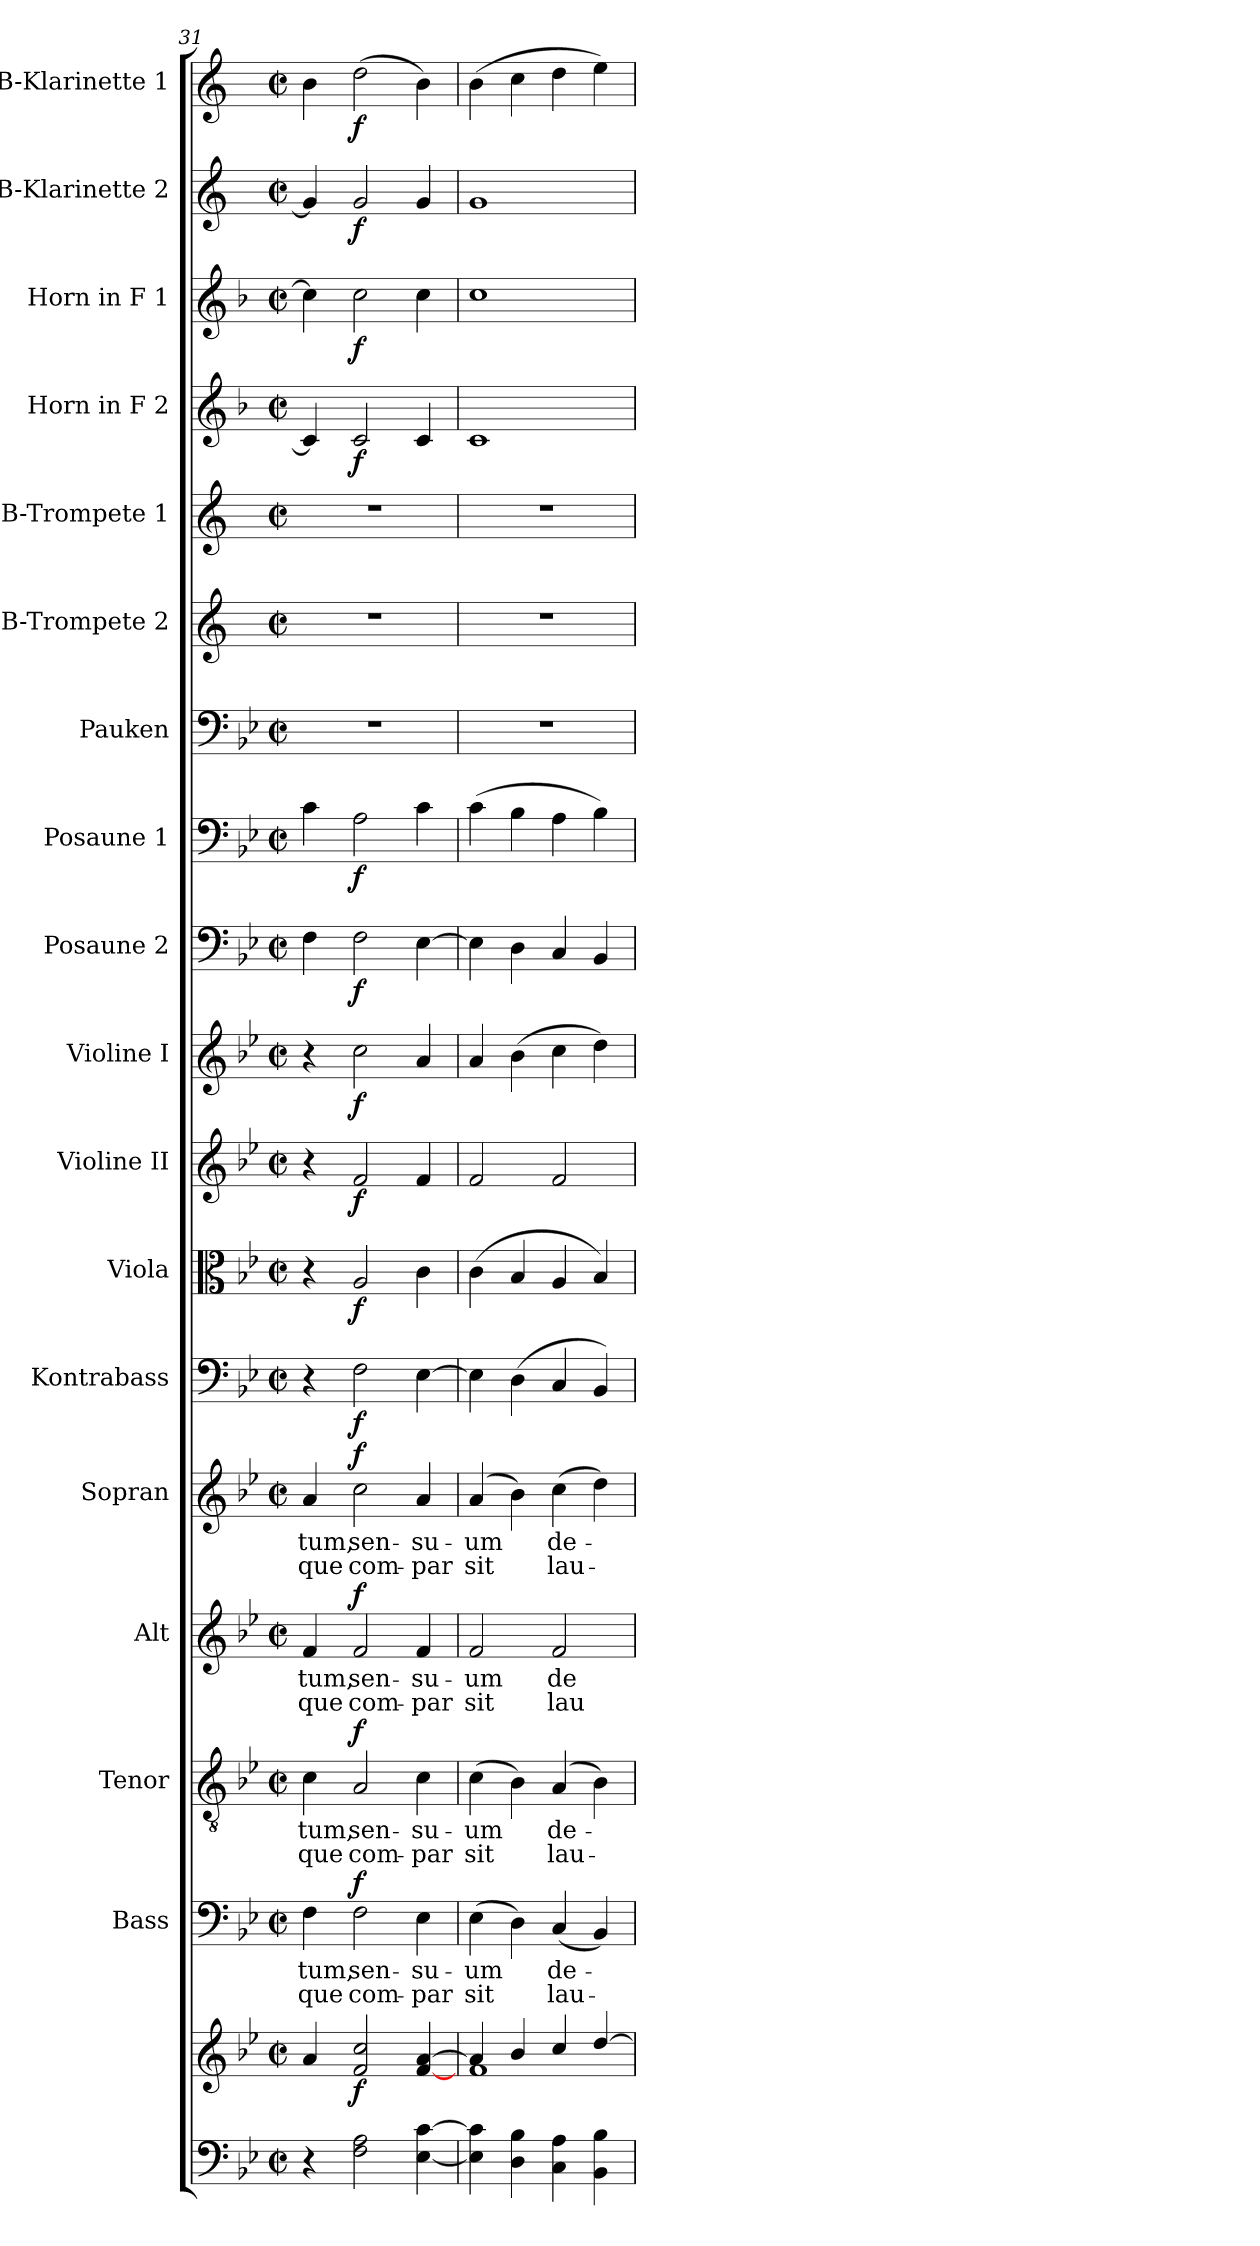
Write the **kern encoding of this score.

**kern	**kern	**dynam	**kern	**text	**text	**dynam	**kern	**text	**text	**dynam	**kern	**text	**text	**dynam	**kern	**text	**text	**dynam	**kern	**dynam	**kern	**dynam	**kern	**dynam	**kern	**dynam	**kern	**dynam	**kern	**dynam	**kern	**kern	**kern	**kern	**dynam	**kern	**dynam	**kern	**dynam	**kern	**dynam
*part18	*part18	*part18	*part17	*part17	*part17	*part17	*part16	*part16	*part16	*part16	*part15	*part15	*part15	*part15	*part14	*part14	*part14	*part14	*part13	*part13	*part12	*part12	*part11	*part11	*part10	*part10	*part9	*part9	*part8	*part8	*part7	*part6	*part5	*part4	*part4	*part3	*part3	*part2	*part2	*part1	*part1
*staff19	*staff18	*staff18/19	*staff17	*staff17	*staff17	*staff17	*staff16	*staff16	*staff16	*staff16	*staff15	*staff15	*staff15	*staff15	*staff14	*staff14	*staff14	*staff14	*staff13	*staff13	*staff12	*staff12	*staff11	*staff11	*staff10	*staff10	*staff9	*staff9	*staff8	*staff8	*staff7	*staff6	*staff5	*staff4	*staff4	*staff3	*staff3	*staff2	*staff2	*staff1	*staff1
*	*	*	*I"Bass	*	*	*	*I"Tenor	*	*	*	*I"Alt	*	*	*	*I"Sopran	*	*	*	*I"Kontrabass	*	*I"Viola	*	*I"Violine II	*	*I"Violine I	*	*I"Posaune 2	*	*I"Posaune 1	*	*I"Pauken	*I"B-Trompete 2	*I"B-Trompete 1	*I"Horn in F 2	*	*I"Horn in F 1	*	*I"B-Klarinette 2	*	*I"B-Klarinette 1	*
*	*	*	*I'B.	*	*	*	*I'T.	*	*	*	*I'A.	*	*	*	*I'S.	*	*	*	*I'Kb.	*	*I'Vla.	*	*I'Vl. II	*	*I'Vl. I	*	*I'Pos. 2	*	*I'Pos. 1	*	*I'Pk.	*I'B Trp. 2	*I'B Trp. 1	*	*	*	*	*I'Kl. 2	*	*I'Kl. 1	*
*clefF4	*clefG2	*	*clefF4	*	*	*	*clefGv2	*	*	*	*clefG2	*	*	*	*clefG2	*	*	*	*clefF4	*	*clefC3	*	*clefG2	*	*clefG2	*	*clefF4	*	*clefF4	*	*clefF4	*clefG2	*clefG2	*clefG2	*	*clefG2	*	*clefG2	*	*clefG2	*
*	*	*	*	*	*	*	*	*	*	*	*	*	*	*	*	*	*	*	*ITrd7c12	*	*	*	*	*	*	*	*	*	*	*	*	*ITrd1c2	*ITrd1c2	*ITrd4c7	*	*ITrd4c7	*	*ITrd1c2	*	*ITrd1c2	*
*k[b-e-]	*k[b-e-]	*	*k[b-e-]	*	*	*	*k[b-e-]	*	*	*	*k[b-e-]	*	*	*	*k[b-e-]	*	*	*	*k[b-e-]	*	*k[b-e-]	*	*k[b-e-]	*	*k[b-e-]	*	*k[b-e-]	*	*k[b-e-]	*	*k[b-e-]	*k[b-e-]	*k[b-e-]	*k[b-e-]	*	*k[b-e-]	*	*k[b-e-]	*	*k[b-e-]	*
*B-:	*B-:	*	*B-:	*	*	*	*B-:	*	*	*	*B-:	*	*	*	*B-:	*	*	*	*B-:	*	*B-:	*	*B-:	*	*B-:	*	*B-:	*	*B-:	*	*B-:	*B-:	*B-:	*B-:	*	*B-:	*	*B-:	*	*B-:	*
*M2/2	*M2/2	*	*M2/2	*	*	*	*M2/2	*	*	*	*M2/2	*	*	*	*M2/2	*	*	*	*M2/2	*	*M2/2	*	*M2/2	*	*M2/2	*	*M2/2	*	*M2/2	*	*M2/2	*M2/2	*M2/2	*M2/2	*	*M2/2	*	*M2/2	*	*M2/2	*
*met(c|)	*met(c|)	*	*met(c|)	*	*	*	*met(c|)	*	*	*	*met(c|)	*	*	*	*met(c|)	*	*	*	*met(c|)	*	*met(c|)	*	*met(c|)	*	*met(c|)	*	*met(c|)	*	*met(c|)	*	*met(c|)	*met(c|)	*met(c|)	*met(c|)	*	*met(c|)	*	*met(c|)	*	*met(c|)	*
=31	=31	=31	=31	=31	=31	=31	=31	=31	=31	=31	=31	=31	=31	=31	=31	=31	=31	=31	=31	=31	=31	=31	=31	=31	=31	=31	=31	=31	=31	=31	=31	=31	=31	=31	=31	=31	=31	=31	=31	=31	=31
!	!	!	!	!LO:LY:b	!LO:LY:b	!	!	!LO:LY:b	!LO:LY:b	!	!	!LO:LY:b	!LO:LY:b	!	!	!LO:LY:b	!LO:LY:b	!	!	!	!	!	!	!	!	!	!	!	!	!	!	!	!	!	!	!	!	!	!	!	!
4r	4a/	.	4F\	-tum,	-que	.	4c\	-tum,	-que	.	4f/	-tum,	-que	.	4a/	-tum,	-que	.	4r	.	4r	.	4r	.	4r	.	4F\	.	4c\	.	1r	1r	1r	4F/]	.	4f\]	.	4f/]	.	4a\	.
!	!	!LO:DY:b	!	!LO:LY:b	!LO:LY:b	!LO:DY:a	!	!LO:LY:b	!LO:LY:b	!LO:DY:a	!	!LO:LY:b	!LO:LY:b	!LO:DY:a	!	!LO:LY:b	!LO:LY:b	!LO:DY:a	!	!LO:DY:b	!	!LO:DY:b	!	!LO:DY:b	!	!LO:DY:b	!	!LO:DY:b	!	!LO:DY:b	!	!	!	!	!LO:DY:b	!	!LO:DY:b	!	!LO:DY:b	!	!LO:DY:b
2F\ 2A\	2f/ 2cc/	f	2F\	sen-	com-	f	2A/	sen-	com-	f	2f/	sen-	com-	f	2cc\	sen-	com-	f	2FF\	f	2A/	f	2f/	f	2cc\	f	2F\	f	2A\	f	.	.	.	2F/	f	2f\	f	2f/	f	(>2cc\	f
!	!	!	!	!LO:LY:b	!LO:LY:b	!	!	!LO:LY:b	!LO:LY:b	!	!	!LO:LY:b	!LO:LY:b	!	!	!LO:LY:b	!LO:LY:b	!	!	!	!	!	!	!	!	!	!	!	!	!	!	!	!	!	!	!	!	!	!	!	!
[4E-\ [4c\	[4f/ [>4a/	.	4E-\	-su-	-par	.	4c\	-su-	-par	.	4f/	-su-	-par	.	4a/	-su-	-par	.	[4EE-\	.	4c\	.	4f/	.	4a/	.	[4E-\	.	4c\	.	.	.	.	4F/	.	4f\	.	4f/	.	4a\)	.
=32	=32	=32	=32	=32	=32	=32	=32	=32	=32	=32	=32	=32	=32	=32	=32	=32	=32	=32	=32	=32	=32	=32	=32	=32	=32	=32	=32	=32	=32	=32	=32	=32	=32	=32	=32	=32	=32	=32	=32	=32	=32
*	*^	*	*	*	*	*	*	*	*	*	*	*	*	*	*	*	*	*	*	*	*	*	*	*	*	*	*	*	*	*	*	*	*	*	*	*	*	*	*	*	*
!	!	!	!	!	!LO:LY:b	!LO:LY:b	!	!	!LO:LY:b	!LO:LY:b	!	!	!LO:LY:b	!LO:LY:b	!	!	!LO:LY:b	!LO:LY:b	!	!	!	!	!	!	!	!	!	!	!	!	!	!	!	!	!	!	!	!	!	!	!	!
4E-\] 4c\]	4a/]	1f	.	(>4E-\	-um	sit	.	(>4c\	-um	sit	.	2f/	-um	sit	.	(4a/	-um	sit	.	4EE-\]	.	(>4c\	.	2f/	.	4a/	.	4E-\]	.	(>4c\	.	1r	1r	1r	1F	.	1f	.	1f	.	(>4a\	.
4D\ 4B-\	4b-/	.	.	4D\)	.	.	.	4B-\)	.	.	.	.	.	.	.	4b-\)	.	.	.	(>4DD\	.	4B-/	.	.	.	(>4b-\	.	4D\	.	4B-\	.	.	.	.	.	.	.	.	.	.	4b-\	.
!	!	!	!	!	!LO:LY:b	!LO:LY:b	!	!	!LO:LY:b	!LO:LY:b	!	!	!LO:LY:b	!LO:LY:b	!	!	!LO:LY:b	!LO:LY:b	!	!	!	!	!	!	!	!	!	!	!	!	!	!	!	!	!	!	!	!	!	!	!	!
4C\ 4A\	4cc/	.	.	(<4C/	de-	lau-	.	(4A/	de-	lau-	.	2f/	de-	lau-	.	(>4cc\	de-	lau-	.	4CC/	.	4A/	.	2f/	.	4cc\	.	4C/	.	4A\	.	.	.	.	.	.	.	.	.	.	4cc\	.
4BB-\ 4B-\	[>4dd/	.	.	4BB-/)	.	.	.	4B-\)	.	.	.	.	.	.	.	4dd\)	.	.	.	4BBB-/)	.	4B-/)	.	.	.	4dd\)	.	4BB-/	.	4B-\)	.	.	.	.	.	.	.	.	.	.	4dd\)	.
*	*v	*v	*	*	*	*	*	*	*	*	*	*	*	*	*	*	*	*	*	*	*	*	*	*	*	*	*	*	*	*	*	*	*	*	*	*	*	*	*	*	*	*
=	=	=	=	=	=	=	=	=	=	=	=	=	=	=	=	=	=	=	=	=	=	=	=	=	=	=	=	=	=	=	=	=	=	=	=	=	=	=	=	=	=
*-	*-	*-	*-	*-	*-	*-	*-	*-	*-	*-	*-	*-	*-	*-	*-	*-	*-	*-	*-	*-	*-	*-	*-	*-	*-	*-	*-	*-	*-	*-	*-	*-	*-	*-	*-	*-	*-	*-	*-	*-	*-
